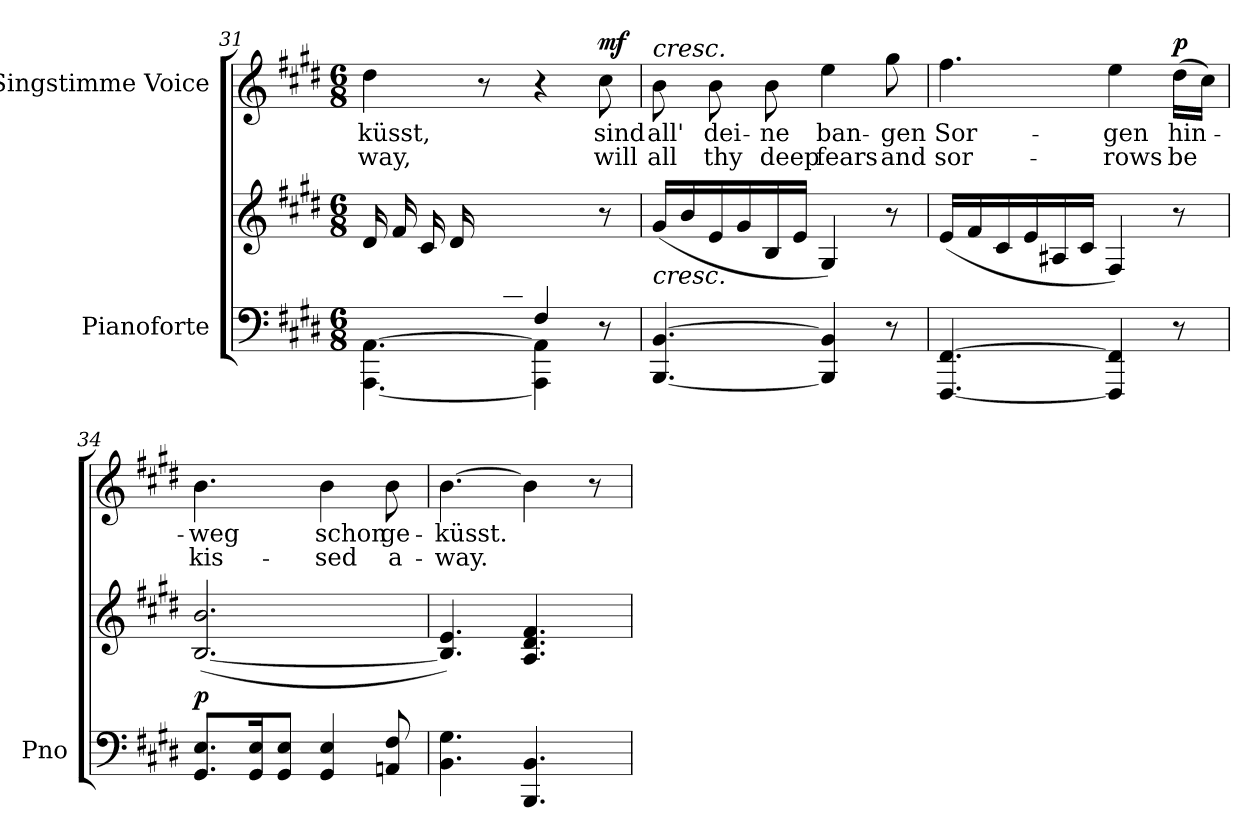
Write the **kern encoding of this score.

**kern	**kern	**dynam	**kern	**text	**text	**dynam
*part2	*part2	*part2	*part1	*part1	*part1	*part1
*staff3	*staff2	*staff2/3	*staff1	*staff1	*staff1	*staff1
*I"Pianoforte	*	*	*I"Singstimme Voice	*	*	*
*I'Pno	*	*	*	*	*	*
*clefF4	*clefG2	*	*clefG2	*	*	*
*k[f#c#g#d#]	*k[f#c#g#d#]	*	*k[f#c#g#d#]	*	*	*
*M6/8	*M6/8	*	*M6/8	*	*	*
=31	=31	=31	=31	=31	=31	=31
*^	*	*	*	*	*	*
!	!	!	!	!	!LO:LY:b	!LO:LY:b	!
4ryy	[4.AAA\ [<4.AA\	(16d#/LL	.	4dd#\	-küsst,	-way,	.
.	.	16f#/	.	.	.	.	.
.	.	16c#/	.	.	.	.	.
.	.	16d#/	.	.	.	.	.
16A/	.	4.ryy	.	8r	.	.	.
16c#/JJ	.	.	.	.	.	.	.
4F#/)	4AAA\] 4AA\]	.	.	4r	.	.	.
!	!	!	!	!	!LO:LY:b	!LO:LY:b	!LO:DY:a
8ryy	8r	8r	.	8cc#\	sind	will	mf
!!LO:LB:g=z
=32	=32	=32	=32	=32	=32	=32	=32
!	!	!	!	!LO:TX:a:i:t=cresc.	!	!	!
!	!	!LO:TX:b:i:t=cresc.	!	!	!	!	!
!	!	!	!	!	!LO:LY:b	!LO:LY:b	!
*v	*v	*	*	*	*	*	*
[<4.BBB/ [4.BB/	(16g#/LL	.	8b\	all'	all	.
.	16b/	.	.	.	.	.
!	!	!	!	!LO:LY:b	!LO:LY:b	!
.	16e/	.	8b\	dei-	thy	.
.	16g#/	.	.	.	.	.
!	!	!	!	!LO:LY:b	!LO:LY:b	!
.	16B/	.	8b\	-ne	deep	.
.	16e/JJ	.	.	.	.	.
!	!	!	!	!LO:LY:b	!LO:LY:b	!
4BBB/] 4BB/]	4G#/)	.	4ee\	ban-	fears	.
!	!	!	!	!LO:LY:b	!LO:LY:b	!
8r	8r	.	8gg#\	-gen	and	.
=33	=33	=33	=33	=33	=33	=33
!	!	!	!	!LO:LY:b	!LO:LY:b	!
[4.FFF#/ [>4.FF#/	(16e/LL	.	4.ff#\	Sor-	sor-	.
.	16f#/	.	.	.	.	.
.	16c#/	.	.	.	.	.
.	16e/	.	.	.	.	.
.	16A#X/	.	.	.	.	.
.	16c#/JJ	.	.	.	.	.
!	!	!	!	!LO:LY:b	!LO:LY:b	!
4FFF#/] 4FF#/]	4F#/)	.	4ee\	-gen	-rows	.
!	!	!	!	!LO:LY:b	!LO:LY:b	!LO:DY:a
8r	8r	.	(16dd#\LL	hin-	be	p
.	.	.	16cc#\JJ)	.	.	.
=34	=34	=34	=34	=34	=34	=34
!	!	!LO:DY:a=2	!	!LO:LY:b	!LO:LY:b	!
8.GG#/ 8.E/L	([2.B/ 2.b/	p	4.b\	-weg	kis-	.
16GG#/ 16E/K	.	.	.	.	.	.
8GG#/ 8E/J	.	.	.	.	.	.
!	!	!	!	!LO:LY:b	!LO:LY:b	!
4GG#/ 4E/	.	.	4b\	schon	-sed	.
!	!	!	!	!LO:LY:b	!LO:LY:b	!
8AAn/ 8F#/	.	.	8b\	ge-	a-	.
=35	=35	=35	=35	=35	=35	=35
!	!	!	!	!LO:LY:b	!LO:LY:b	!
4.BB\ 4.G#\	4.B/] 4.e/)	.	[4.b\	-küsst.	-way.	.
4.BBB/ 4.BB/	4.A/ 4.d#/ 4.f#/	.	4b\]	.	.	.
.	.	.	8r	.	.	.
=	=	=	=	=	=	=
*-	*-	*-	*-	*-	*-	*-
